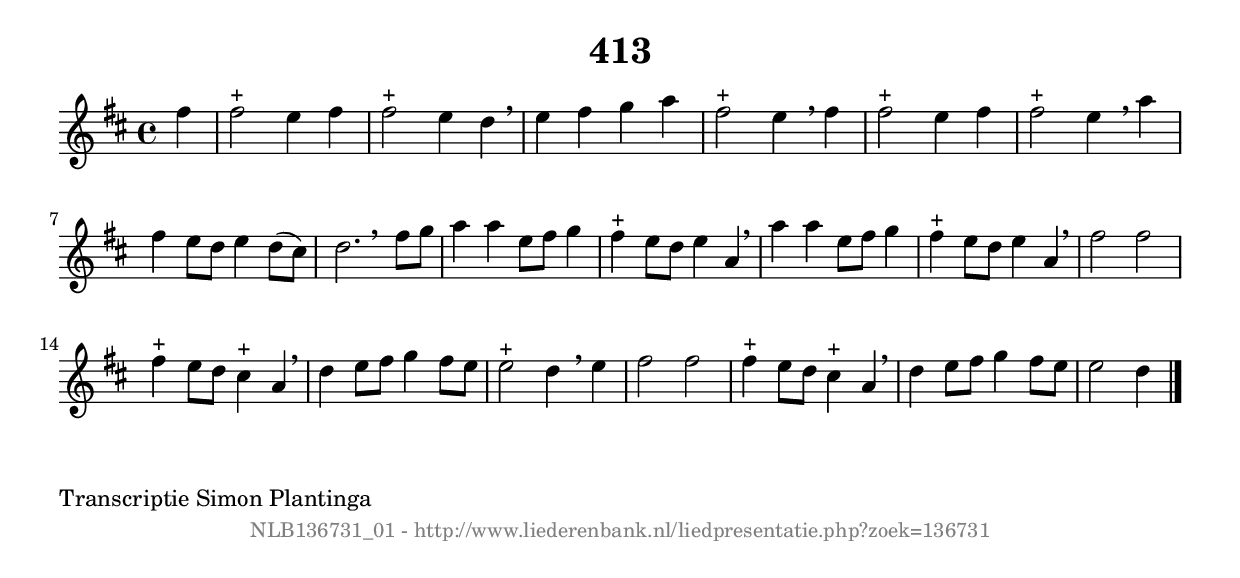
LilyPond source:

%
% produced by wce2krn 1.64 (7 June 2014)
%
\version"2.16"
#(append! paper-alist '(("long" . (cons (* 210 mm) (* 2000 mm)))))
#(set-default-paper-size "long")
sb = {\breathe}
mBreak = {\breathe }
bBreak = {\breathe }
x = {\once\override NoteHead #'style = #'cross }
gl=\glissando
itime={\override Staff.TimeSignature #'stencil = ##f }
ficta = {\once\set suggestAccidentals = ##t}
fine = {\once\override Score.RehearsalMark #'self-alignment-X = #1 \mark \markup {\italic{Fine}}}
dc = {\once\override Score.RehearsalMark #'self-alignment-X = #1 \mark \markup {\italic{D.C.}}}
dcf = {\once\override Score.RehearsalMark #'self-alignment-X = #1 \mark \markup {\italic{D.C. al Fine}}}
dcc = {\once\override Score.RehearsalMark #'self-alignment-X = #1 \mark \markup {\italic{D.C. al Coda}}}
ds = {\once\override Score.RehearsalMark #'self-alignment-X = #1 \mark \markup {\italic{D.S.}}}
dsf = {\once\override Score.RehearsalMark #'self-alignment-X = #1 \mark \markup {\italic{D.S. al Fine}}}
dsc = {\once\override Score.RehearsalMark #'self-alignment-X = #1 \mark \markup {\italic{D.S. al Coda}}}
pv = {\set Score.repeatCommands = #'((volta "1"))}
sv = {\set Score.repeatCommands = #'((volta "2"))}
tv = {\set Score.repeatCommands = #'((volta "3"))}
qv = {\set Score.repeatCommands = #'((volta "4"))}
xv = {\set Score.repeatCommands = #'((volta #f))}
\header{ tagline = ""
title = "413"
}
\score {{
\key d \major
\relative g'
{
\set melismaBusyProperties = #'()
\partial 32*8
\time 4/4
\tempo 4=120
\override Score.MetronomeMark #'transparent = ##t
\override Score.RehearsalMark #'break-visibility = #(vector #t #t #f)
fis'4 | fis2^"+" e4 fis4 | fis2^"+" e4 d4 \sb | e4 fis4 g4 a4 | fis2^"+" e4 \sb fis4 | fis2^"+" e4 fis4 | fis2^"+" e4 \sb a4 | fis4 e8 d8 e4 d8( cis8) | d2. \bar ":|:" \bBreak
fis8 g8 | a4 a4 e8 fis8 g4 | fis4^"+" e8 d8 e4 a,4 \sb | a'4 a4 e8 fis8 g4 | fis4^"+" e8 d8 e4 a,4 \sb | fis'2 fis2 | fis4^"+" e8 d8 cis4^"+" a4 | \mBreak \bar "|"
d4 e8 fis8 g4 fis8 e8 | e2^"+" d4 \sb e4 | fis2 fis2 | fis4^"+" e8 d8 cis4^"+" a4 \sb | d4 e8 fis8 g4 fis8 e8 | e2 d4 \bar "|."
 }}
 \midi { }
 \layout {
            indent = 0.0\cm
}
}
\markup { \wordwrap-string #" 
Transcriptie Simon Plantinga
"}
\markup { \vspace #0 } \markup { \with-color #grey \fill-line { \center-column { \smaller "NLB136731_01 - http://www.liederenbank.nl/liedpresentatie.php?zoek=136731" } } }
